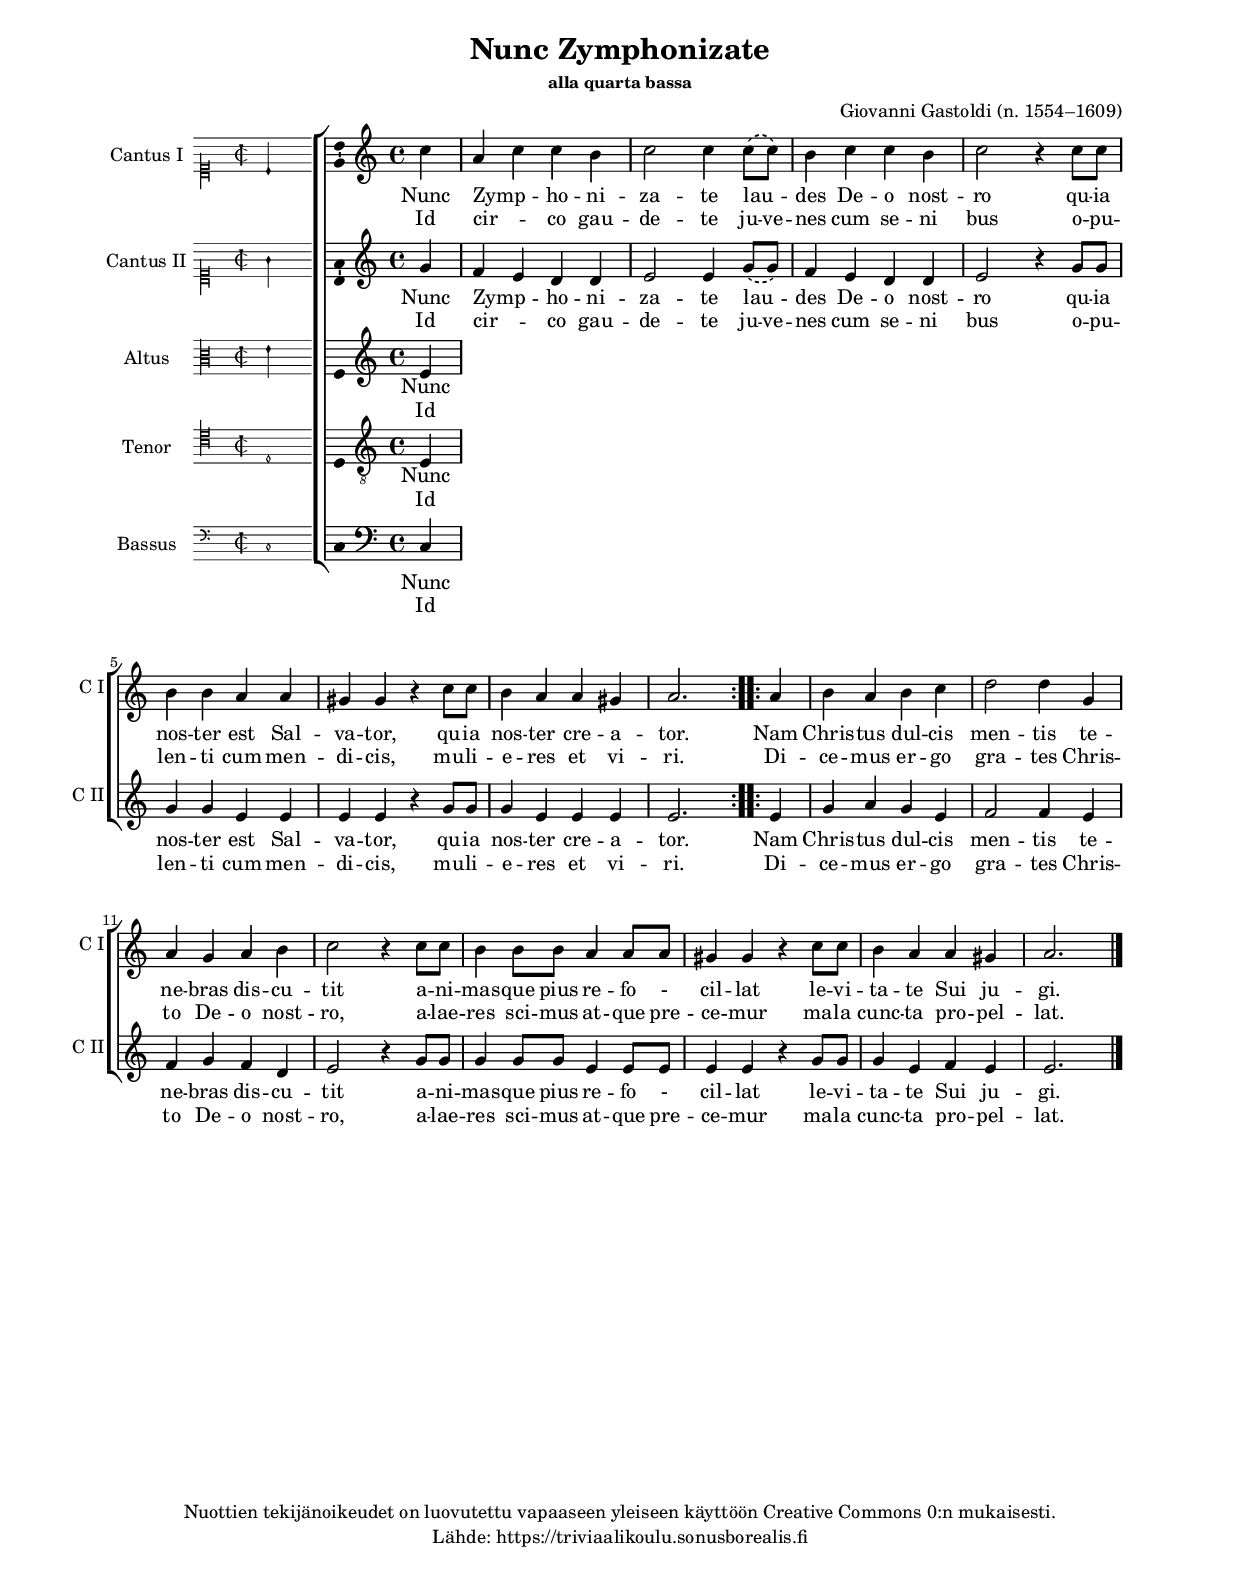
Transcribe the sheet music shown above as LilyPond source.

\version "2.19.80"
\include "suomi.ly"

\include "../paper-margins.ily"

#(set-global-staff-size 16)

global = {
%  \numericTimeSignature
  \time 4/4
%	\set Timing.measureLength = #(ly:make-moment 4/2)
%  \autoBeamOff
  \key c \major
  \set Staff.midiInstrument = #"voice oohs"
  \omit Slur
}


SopranoMusic = \relative c'' {
	\set Staff.instrumentName = #"Cantus I"
	\set Staff.shortInstrumentName = "C I"

	\incipit { \clef "mensural-c1" \key c \major \time 2/2 c'4 }

  \repeat volta 2 {
    \partial 4 c4 |	a( c) c h |
    \set melismaBusyProperties = #'()
    \undo \omit Slur \slurDashed
    c2 c4 c8( c) | h4 c c h c2 r4 c8 c |
    h4 h a a | gis gis r c8 c | h4 a a gis | a2.
  }
  \repeat volta 2 {
    a4 | h a h c | d2 d4 g, | a g a h | c2 r4 c8 c |
    h4 h8 h a4 a8 a | gis4 gis r c8 c |
    h4 a a gis | a2. \bar "|."
  }
}

stanzaOneLyrics = \lyricmode {
	Nunc Zymp -- ho -- ni -- za -- te lau -- _ des De -- o nost -- ro
  qu -- ia nos -- ter est Sal -- va -- tor, qu -- ia nos -- ter cre -- a -- tor.
  Nam Chris -- tus  dul -- cis men -- tis te -- ne -- bras dis -- cu -- tit
  a -- ni -- mas -- que pius re -- fo - cil -- lat le -- vi -- ta -- te Sui ju -- gi.
}

stanzaTwoLyrics = \lyricmode {
  Id cir -- co gau -- de -- te  ju -- ve -- nes cum se -- ni bus
  o -- pu -- len -- ti cum men -- di -- cis, mu -- li -- e -- res et vi -- ri.
  Di -- ce -- mus  er  -- go gra -- tes Chris -- to De -- o nost -- ro,
  a -- lae -- res sci -- mus at -- que pre -- ce -- mur
  ma -- la cunc -- ta pro -- pel -- lat.
}

SopranoTwoMusic = \relative c'' {
	\set Staff.instrumentName = #"Cantus II"
	\set Staff.shortInstrumentName = "C II"

	\incipit { \clef "mensural-c1" \key c \major \time 2/2 g'4 }

  \repeat volta 2 {
    \partial 4 g4 | f( e) d d |
    \set melismaBusyProperties = #'()
    \undo \omit Slur \slurDashed
    e2 e4 g8( g) | f4 e d d | e2 r4 g8 g |
    g4 g e e | e e  r g8 g | g4 e e e | e2.
  }
  \repeat volta 2 {
    e4 | g a g e | f2 f4 e |  f g f d | e2 r4 g8 g |
    g4 g8 g e4 e8 e | e4 e r g8 g |
    g4 e f e | e2. \bar "|."
  }
}


AltoMusic = \relative c' {
	\set Staff.instrumentName = #"Altus"
	\set Staff.shortInstrumentName = "A"

	\incipit { \clef "mensural-c3" \key c \major \time 2/2 e'4 }

  \partial 4 e4 |
%  \time 4/2
%  \once \override Staff.TimeSignature.break-visibility = ##(#t #f #t)
%  d\breve\fermata
}

TenoreMusic = \relative c {
	\set Staff.instrumentName = #"Tenor"
	\set Staff.shortInstrumentName = "T"

	\incipit { \clef "mensural-c4" \key c \major \time 2/2 e1 }

	\clef "treble_8"
  \partial 4 e4 |
%  \time 4/2
%  \once \override Staff.TimeSignature.break-visibility = ##(#t #f #t)
%  g\breve\fermata
}

BassMusic = \relative c {
	\set Staff.instrumentName = #"Bassus"
	\set Staff.shortInstrumentName = "B"

	\incipit { \clef "mensural-f" \key c \major \time 2/2 c1 }

	\clef bass
  \partial 4 c4 |
%  \time 4/2
%  \once \override Staff.TimeSignature.break-visibility = ##(#t #f #t)
%  g,\breve\fermata
}


\header {
  title = "Nunc Zymphonizate"
%  subtitle = ""
  subsubtitle = "alla quarta bassa"
  composer = "Giovanni Gastoldi (n. 1554–1609)"
%  instrument = "Voice (SATB)"
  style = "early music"
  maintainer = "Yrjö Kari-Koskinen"
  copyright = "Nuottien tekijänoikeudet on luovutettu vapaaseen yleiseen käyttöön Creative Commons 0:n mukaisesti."
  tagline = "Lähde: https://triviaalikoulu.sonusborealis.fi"
}

\paper {
  system-system-spacing.basic-distance = #18
}

\score {
  \new ChoirStaff <<
    \new Staff <<
      \new Voice = "Soprano" {
		    \global
        \SopranoMusic
      }
     \new Lyrics \lyricsto "Soprano" {
       \stanzaOneLyrics
     }
     \new Lyrics \lyricsto "Soprano" {
       \stanzaTwoLyrics
     }
    >>
    \new Staff <<
      \new Voice = "SopranoTwo" {
		    \global
        \SopranoTwoMusic
      }
     \new Lyrics \lyricsto "SopranoTwo" {
       \stanzaOneLyrics
     }
     \new Lyrics \lyricsto "SopranoTwo" {
       \stanzaTwoLyrics
     }
    >>
    \new Staff <<
      \new Voice = "Alto" {
        \global
        \AltoMusic
      }
     \new Lyrics \lyricsto "Alto" {
       \stanzaOneLyrics
     }
     \new Lyrics \lyricsto "Alto" {
       \stanzaTwoLyrics
     }
    >>
    \new Staff <<
      \new Voice = "Tenore" {
        \global
        \TenoreMusic
      }
      \new Lyrics \lyricsto "Tenore" {
       \stanzaOneLyrics
      }
      \new Lyrics \lyricsto "Tenore" {
        \stanzaTwoLyrics
      }
    >>
    \new Staff <<
      \new Voice = "Bass" {
        \global
        \BassMusic
      }
      \new Lyrics \lyricsto "Bass" {
       \stanzaOneLyrics
      }
      \new Lyrics \lyricsto "Bass" {
        \stanzaTwoLyrics
      }
    >>
  >>
  \layout {
    \context {
      \Voice
      \consists "Ambitus_engraver"
    }
    indent = 3.5\cm
    incipit-width = 2\cm
    \context {
     \Staff \RemoveEmptyStaves
   }
    \context {
     \Score
     \override VerticalAxisGroup.remove-first = ##t
    }
  }
}
